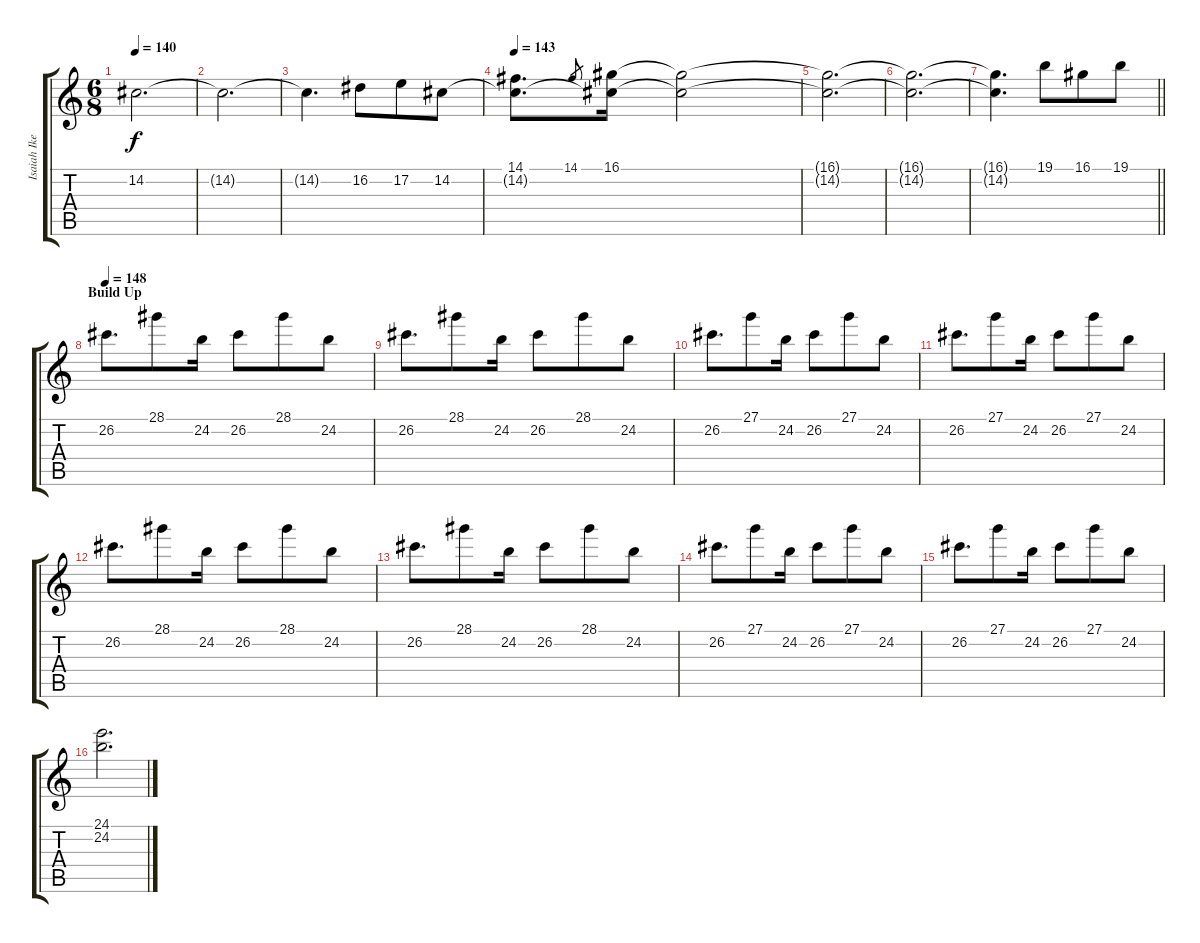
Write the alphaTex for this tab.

\track ("Isaiah Ikey Owens" "Isaiah Ike") {instrument rockorgan}
\staff {score tabs}
\tuning (E4 B3 G3 D3 A2 E2) {hide}
\ts (6 8)
\tempo 140
\clef g2
\ks c
14.2{t}.2{d dy f} |
14.2{t}.2{d} |
14.2{t}.4{d} 16.2.8 17.2.8 14.2.8 |
\tempo 143
(14.1 14.2{t}).8{d} 14.1.8{gr} (16.1 14.2{t}).16 (16.1{t} 14.2{t}).2 |
(16.1{t} 14.2{t}).2{d} |
(16.1{t} 14.2{t}).2{d} |
\barLineRight lightlight
(16.1{t} 14.2{t}).4{d} 19.1.8 16.1.8 19.1.8 |
\section ("" "Build Up")
\tempo 148
26.2.8{d} 28.1.8 24.2.16 26.2.8 28.1.8 24.2.8 |
26.2.8{d} 28.1.8 24.2.16 26.2.8 28.1.8 24.2.8 |
26.2.8{d} 27.1.8 24.2.16 26.2.8 27.1.8 24.2.8 |
26.2.8{d} 27.1.8 24.2.16 26.2.8 27.1.8 24.2.8 |
26.2.8{d} 28.1.8 24.2.16 26.2.8 28.1.8 24.2.8 |
26.2.8{d} 28.1.8 24.2.16 26.2.8 28.1.8 24.2.8 |
26.2.8{d} 27.1.8 24.2.16 26.2.8 27.1.8 24.2.8 |
26.2.8{d} 27.1.8 24.2.16 26.2.8 27.1.8 24.2.8 |
(24.1 24.2).2{d volume 9}
